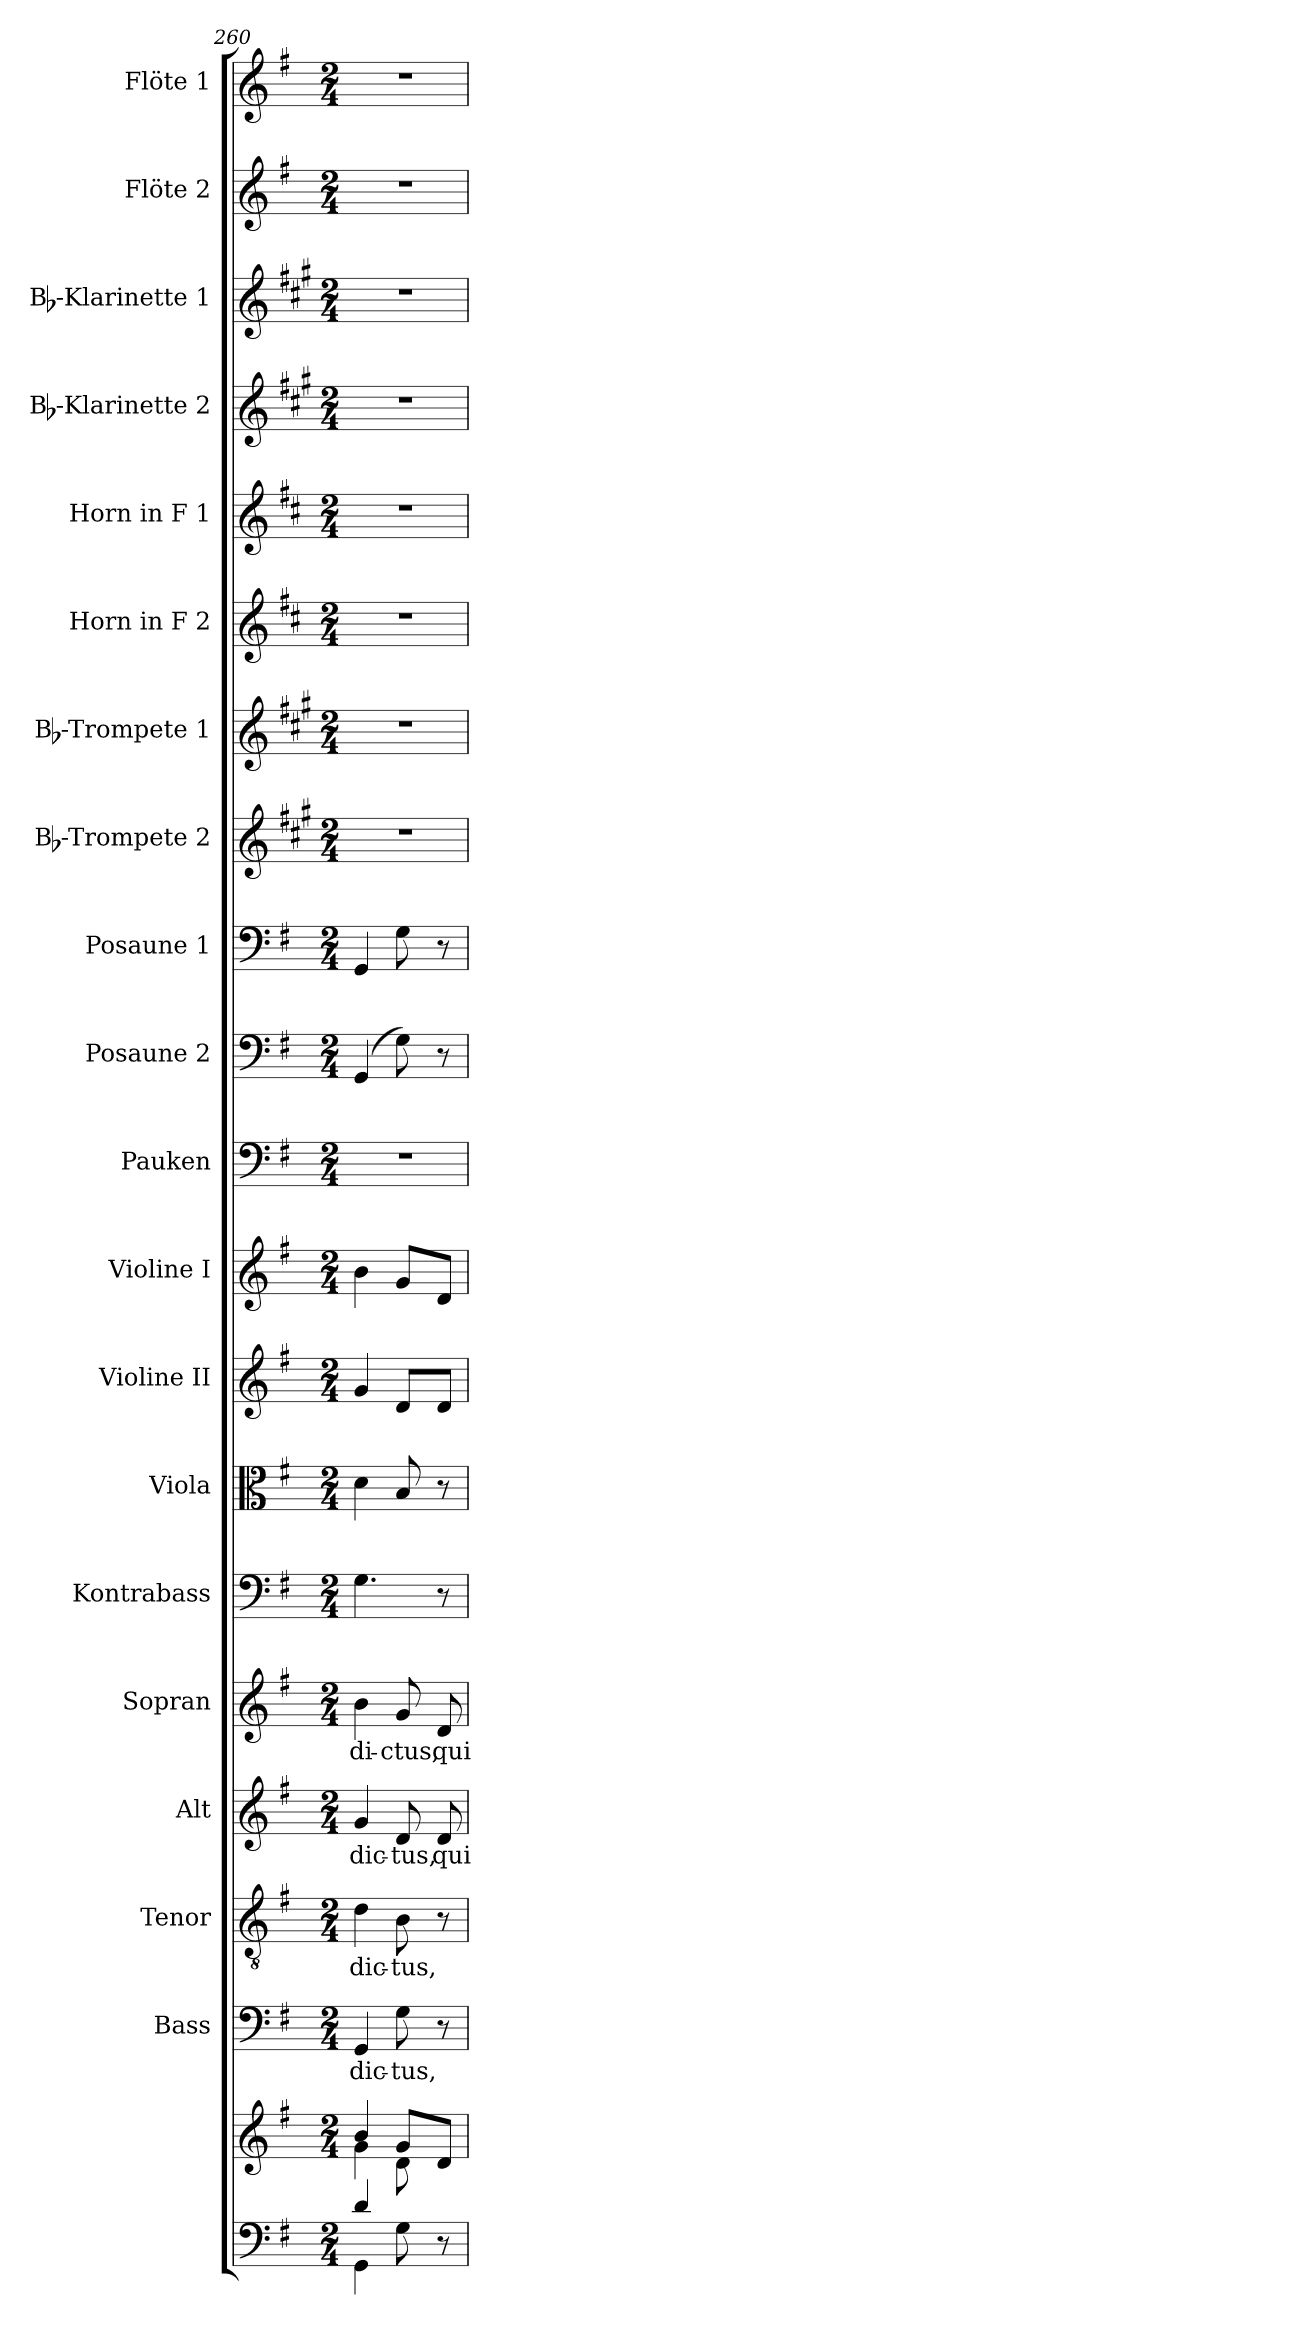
**kern	**kern	**kern	**text	**kern	**text	**kern	**text	**kern	**text	**kern	**kern	**kern	**kern	**kern	**kern	**kern	**kern	**kern	**kern	**kern	**kern	**kern	**kern	**kern
*part20	*part20	*part19	*part19	*part18	*part18	*part17	*part17	*part16	*part16	*part15	*part14	*part13	*part12	*part11	*part10	*part9	*part8	*part7	*part6	*part5	*part4	*part3	*part2	*part1
*staff21	*staff20	*staff19	*staff19	*staff18	*staff18	*staff17	*staff17	*staff16	*staff16	*staff15	*staff14	*staff13	*staff12	*staff11	*staff10	*staff9	*staff8	*staff7	*staff6	*staff5	*staff4	*staff3	*staff2	*staff1
*	*	*I"Bass	*	*I"Tenor	*	*I"Alt	*	*I"Sopran	*	*I"Kontrabass	*I"Viola	*I"Violine II	*I"Violine I	*I"Pauken	*I"Posaune 2	*I"Posaune 1	*I"Bb-Trompete 2	*I"Bb-Trompete 1	*I"Horn in F 2	*I"Horn in F 1	*I"Bb-Klarinette 2	*I"Bb-Klarinette 1	*I"Flöte 2	*I"Flöte 1
*	*	*I'B.	*	*I'T.	*	*I'A.	*	*I'S.	*	*I'Kb.	*I'Vla.	*I'Vl. II	*I'Vl. I	*I'Pk.	*I'Pos. 2	*I'Pos. 1	*I'Bb Trp. 2	*I'Bb Trp. 1	*	*	*I'Bb Kl. 2	*I'Bb Kl. 1	*I'Fl. 2	*I'Fl. 1
*clefF4	*clefG2	*clefF4	*	*clefGv2	*	*clefG2	*	*clefG2	*	*clefF4	*clefC3	*clefG2	*clefG2	*clefF4	*clefF4	*clefF4	*clefG2	*clefG2	*clefG2	*clefG2	*clefG2	*clefG2	*clefG2	*clefG2
*	*	*	*	*	*	*	*	*	*	*ITrd7c12	*	*	*	*	*	*	*ITrd1c2	*ITrd1c2	*ITrd4c7	*ITrd4c7	*ITrd1c2	*ITrd1c2	*	*
*k[f#]	*k[f#]	*k[f#]	*	*k[f#]	*	*k[f#]	*	*k[f#]	*	*k[f#]	*k[f#]	*k[f#]	*k[f#]	*k[f#]	*k[f#]	*k[f#]	*k[f#]	*k[f#]	*k[f#]	*k[f#]	*k[f#]	*k[f#]	*k[f#]	*k[f#]
*G:	*G:	*G:	*	*G:	*	*G:	*	*G:	*	*G:	*G:	*G:	*G:	*G:	*G:	*G:	*G:	*G:	*G:	*G:	*G:	*G:	*G:	*G:
*M2/4	*M2/4	*M2/4	*	*M2/4	*	*M2/4	*	*M2/4	*	*M2/4	*M2/4	*M2/4	*M2/4	*M2/4	*M2/4	*M2/4	*M2/4	*M2/4	*M2/4	*M2/4	*M2/4	*M2/4	*M2/4	*M2/4
=260	=260	=260	=260	=260	=260	=260	=260	=260	=260	=260	=260	=260	=260	=260	=260	=260	=260	=260	=260	=260	=260	=260	=260	=260
*^	*^	*	*	*	*	*	*	*	*	*	*	*	*	*	*	*	*	*	*	*	*	*	*	*
!	!	!	!	!	!LO:LY:b	!	!LO:LY:b	!	!LO:LY:b	!	!LO:LY:b	!	!	!	!	!	!	!	!	!	!	!	!	!	!	!
4d/	4GG\	4b/	4g\	4GG/	-dic-	4d\	-dic-	4g/	-dic-	4b\	-di-	4.GG\	4d\	4g/	4b\	2r	(4GG/	4GG/	2r	2r	2r	2r	2r	2r	2r	2r
!	!	!	!	!	!LO:LY:b	!	!LO:LY:b	!	!LO:LY:b	!	!LO:LY:b	!	!	!	!	!	!	!	!	!	!	!	!	!	!	!
4ryy	8G\	8g/L	8d\	8G\	-tus,	8B\	-tus,	8d/	-tus,	8g/	-ctus,	.	8B/	8d/L	8g/L	.	8G\)	8G\	.	.	.	.	.	.	.	.
!	!	!	!	!	!	!	!	!	!LO:LY:b	!	!LO:LY:b	!	!	!	!	!	!	!	!	!	!	!	!	!	!	!
.	8r	8d/J	8ryy	8r	.	8r	.	8d/	qui	8d/	qui	8r	8r	8d/J	8d/J	.	8r	8r	.	.	.	.	.	.	.	.
*v	*v	*	*	*	*	*	*	*	*	*	*	*	*	*	*	*	*	*	*	*	*	*	*	*	*	*
*	*v	*v	*	*	*	*	*	*	*	*	*	*	*	*	*	*	*	*	*	*	*	*	*	*	*
=	=	=	=	=	=	=	=	=	=	=	=	=	=	=	=	=	=	=	=	=	=	=	=	=
*-	*-	*-	*-	*-	*-	*-	*-	*-	*-	*-	*-	*-	*-	*-	*-	*-	*-	*-	*-	*-	*-	*-	*-	*-
